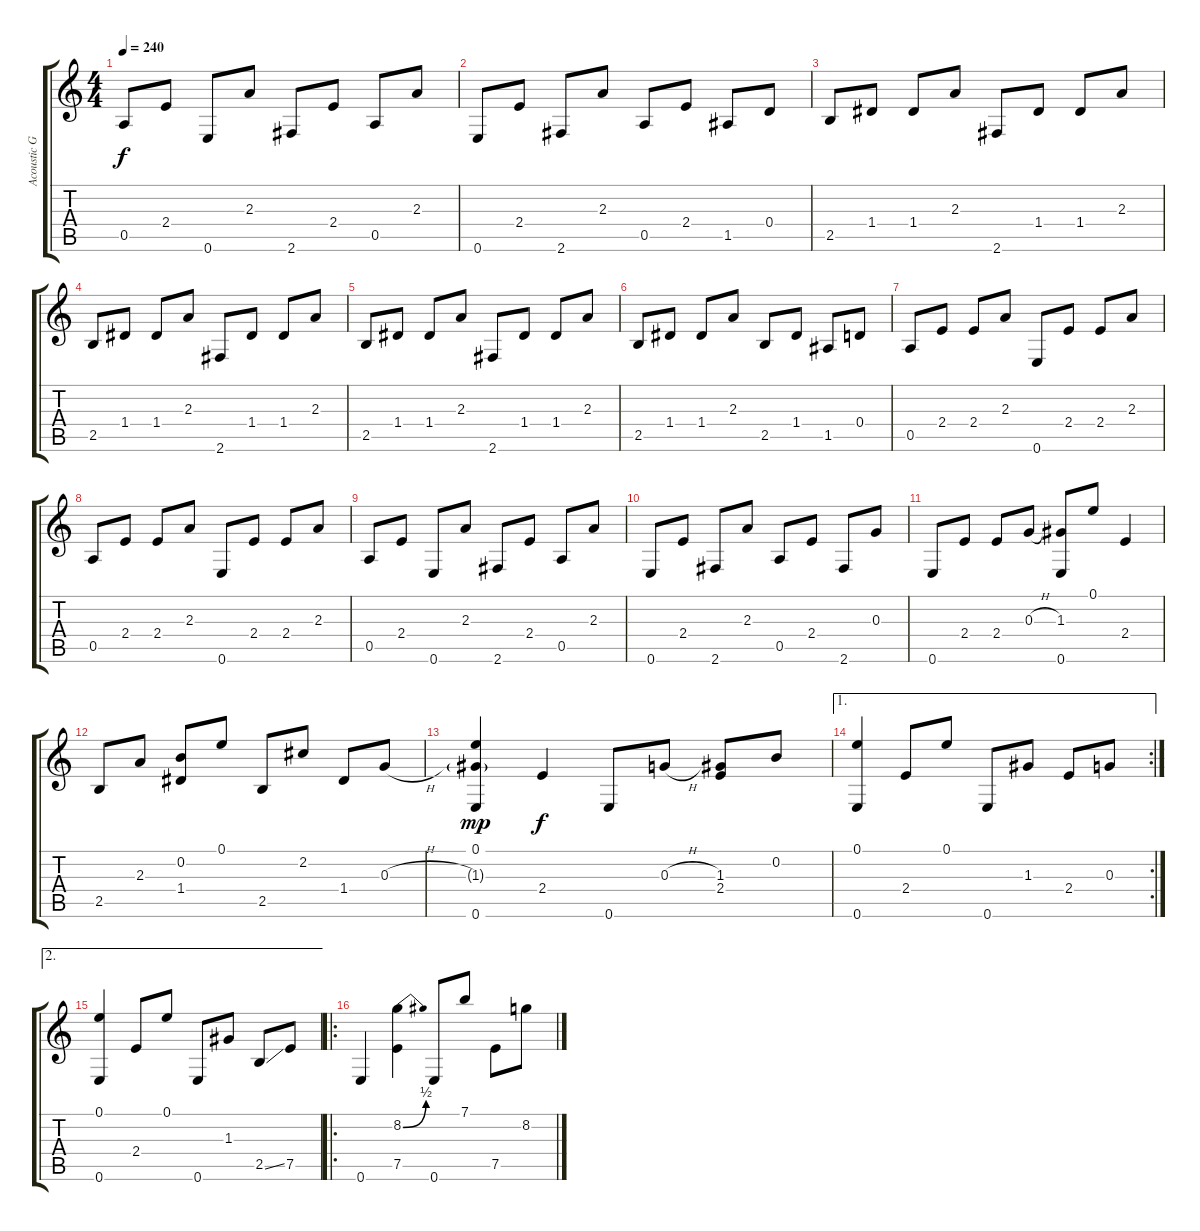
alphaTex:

\track ("Acoustic Guitar" "Acoustic G") {instrument acousticguitarsteel}
\staff {score tabs}
\tuning (E4 B3 G3 D3 A2 E2) {hide}
\ts (4 4)
\tempo 240
\clef g2
\ks c
0.5.8{dy f} 2.4.8 0.6.8 2.3.8 2.6.8 2.4.8 0.5.8 2.3.8 |
0.6.8 2.4.8 2.6.8 2.3.8 0.5.8 2.4.8 1.5.8 0.4.8 |
2.5.8 1.4.8 1.4.8 2.3.8 2.6.8 1.4.8 1.4.8 2.3.8 |
2.5.8 1.4.8 1.4.8 2.3.8 2.6.8 1.4.8 1.4.8 2.3.8 |
2.5.8 1.4.8 1.4.8 2.3.8 2.6.8 1.4.8 1.4.8 2.3.8 |
2.5.8 1.4.8 1.4.8 2.3.8 2.5.8 1.4.8 1.5.8 0.4.8 |
0.5.8 2.4.8 2.4.8 2.3.8 0.6.8 2.4.8 2.4.8 2.3.8 |
0.5.8 2.4.8 2.4.8 2.3.8 0.6.8 2.4.8 2.4.8 2.3.8 |
0.5.8 2.4.8 0.6.8 2.3.8 2.6.8 2.4.8 0.5.8 2.3.8 |
0.6.8 2.4.8 2.6.8 2.3.8 0.5.8 2.4.8 2.6.8 0.3.8 |
0.6.8 2.4.8 2.4.8 0.3{h}.8 (1.3 0.6).8 0.1.8 2.4.4 |
2.5.8 2.3.8 (0.2 1.4).8 0.1.8 2.5.8 2.2.8 1.4.8 0.3{h}.8 |
(0.1 1.3{g} 0.6).4{dy mp} 2.4.4{dy f} 0.6.8 0.3{h}.8 (1.3 2.4).8 0.2.8 |
\ae 1
\rc 2
(0.1 0.6).4 2.4.8 0.1.8 0.6.8 1.3.8 2.4.8 0.3.8 |
\ae 2
(0.1 0.6).4 2.4.8 0.1.8 0.6.8 1.3.8 2.5{ss}.8 7.5.8 |
\ro
0.6.4 (8.2{be (bend 0 0 60 2)} 7.5).4 0.6.8 7.1.8 7.5.8 8.2.8
